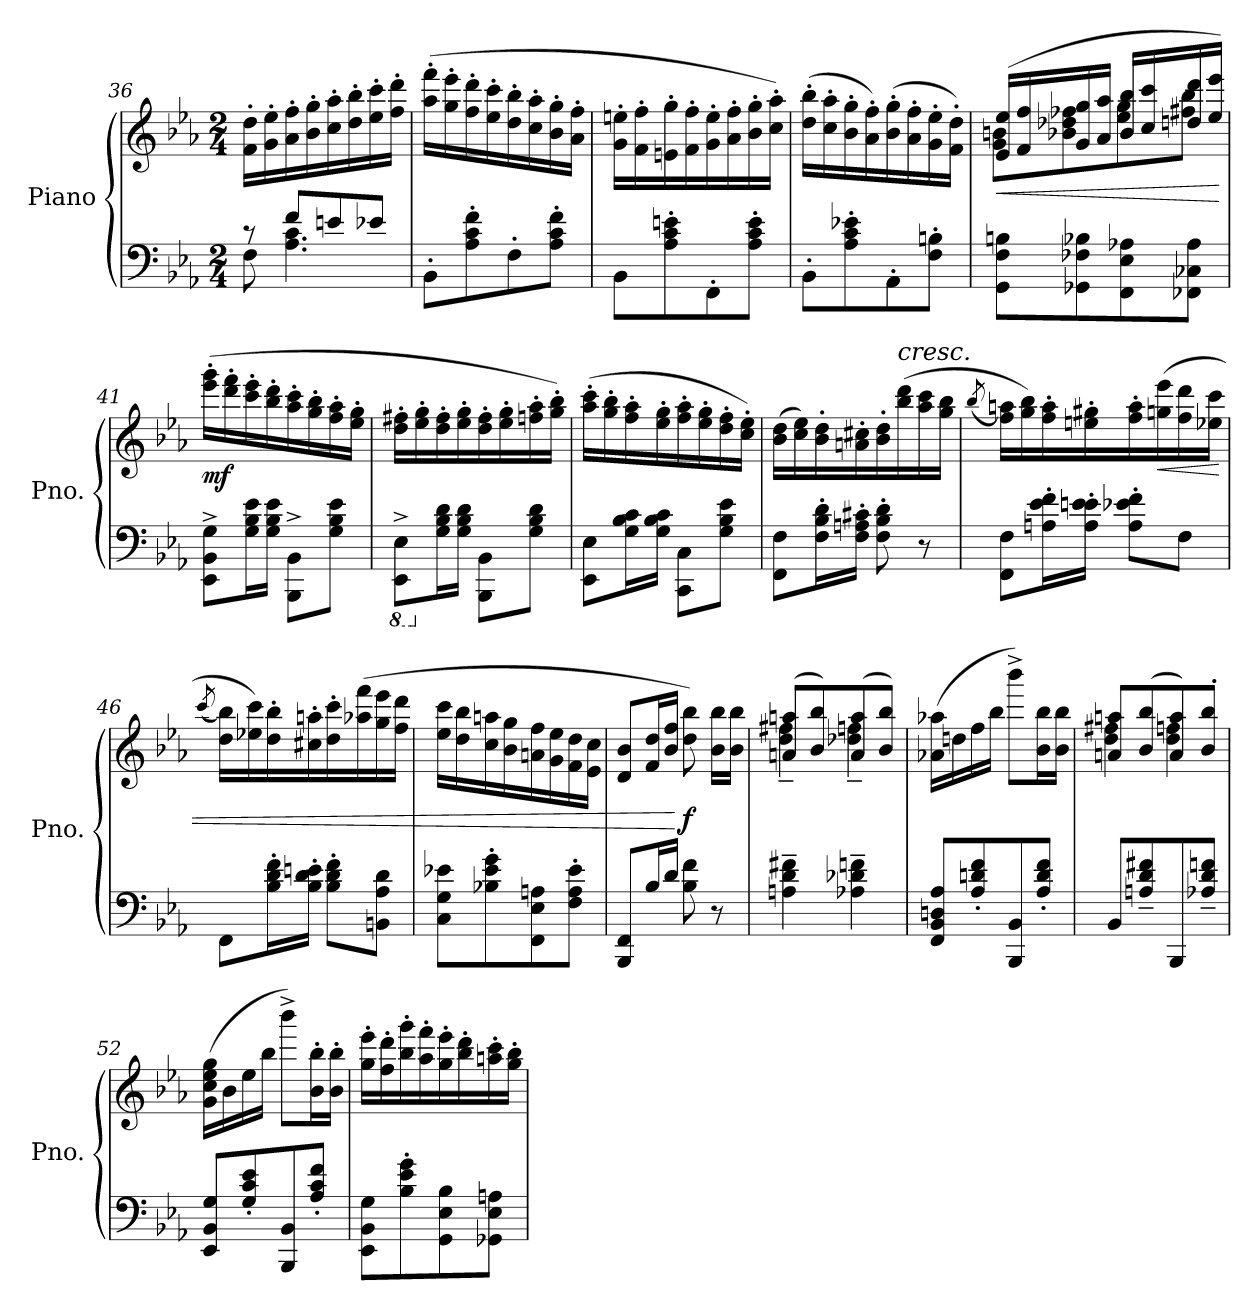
**kern	**kern	**dynam
*part1	*part1	*part1
*staff2	*staff1	*staff1/2
*I"Piano	*	*
*I'Pno.	*	*
*clefF4	*clefG2	*
*k[b-e-a-]	*k[b-e-a-]	*
*M2/4	*M2/4	*
=36	=36	=36
*^	*	*
8rc	8F\	16f\' 16dd\'LL	.
.	.	16g\' 16ee-\'	.
8f/L	4.A-\ 4.c\	16a-\' 16ff\'	.
.	.	16b-\' 16gg\'	.
8en/	.	16cc\' 16aa-\'	.
.	.	16dd\' 16bb-\'	.
8e-X/J	.	16ee-\' 16ccc\'	.
.	.	16ff\' 16ddd\'JJ	.
*v	*v	*	*
!!LO:LB:g=z
=37	=37	=37
8BB-'\L	(>16aa-\' 16fff\'LL	.
.	16gg\' 16eee-\'	.
8A-\' 8c\' 8f\'	16ff\' 16ddd\'	.
.	16ee-\' 16ccc\'	.
8F'\	16dd\' 16bb-\'	.
.	16cc\' 16aa-\'	.
8A-\' 8c\' 8f\'J	16b-\' 16gg\'	.
.	16a-\' 16ff\'JJ	.
=38	=38	=38
8BB-\L	16g\' 16een\'LL	.
.	16f\' 16ff\'	.
8A-\' 8c\' 8en\'	16en\' 16gg\'	.
.	16f\' 16ff\'	.
8FF'\	16g\' 16ee\'	.
.	16a-\' 16ff\'	.
8A-\' 8c\' 8e\'J	16b-\' 16gg\'	.
.	16cc\' 16aa-\'JJ)	.
=39	=39	=39
8BB-'\L	(>16dd\' 16bb-\'LL	.
.	16cc\' 16aa-\'	.
8A-\' 8c\' 8e-X\'	16b-\' 16gg\'	.
.	16a-\' 16ff\')	.
8AA-'\	(>16b-\' 16gg\'	.
.	16a-\' 16ff\'	.
8F\' 8Bn\'J	16g\' 16ee-\'	.
.	16f\' 16dd\'JJ)	.
=40	=40	=40
!	!	!LO:HP:b
*	*^	*
8GG\ 8F\ 8Bn\L	(>16e-/ 16ee-/LL	8g\ 8bn\L	<
.	16f/ 16ff/	.	.
8GG-X\ 8F-X\ 8B-X\	16g/ 16gg/	8b-X\ 8dd-X\ 8ff-X\	.
.	16a-/ 16aa-/JJ	.	.
8FF\ 8E-\ 8A-X\	16b-/ 16bb-/LL	8ee-\ 8gg\	.
.	16cc/ 16ccc/	.	.
8FF-X\ 8C-X\ 8A-\J	16ddn/ 16ddd/	8ff#X\ 8bb-\J	.
.	16ee-/ 16eee-/JJ)	.	.
*	*v	*v	*
.	.	[
!!LO:PB:g=z
=41	=41	=41
!	!	!LO:DY:b
8EE-\^ 8BB-\^ 8G\^L	(>16eee-\' 16ggg\'LL	mf
.	16ddd\' 16fff\'	.
16G\ 16B-\ 16e-\L	16ccc\' 16eee-\'	.
16G\ 16B-\ 16e-\JJ	16bb-\' 16ddd\'	.
8BBB-\^ 8BB-\^L	16aa-\' 16ccc\'	.
.	16gg\' 16bb-\'	.
8G\ 8B-\ 8e-\J	16ff\' 16aa-\'	.
.	16ee-\' 16gg\'JJ	.
=42	=42	=42
*8ba	*	*
8EEE-\^ 8EE-\^L	16dd\' 16ff#X\'LL	.
.	16ee-\' 16gg\'	.
*X8ba	*	*
16G\ 16B-\ 16d\L	16dd\' 16ff#\'	.
16G\ 16B-\ 16d\JJ	16ee-\' 16gg\'	.
8BBB-\ 8BB-\L	16dd\' 16ff#\'	.
.	16ee-\' 16gg\'	.
8G\ 8B-\ 8d\J	16ffn\' 16aa-\'	.
.	16gg\' 16bb-\'JJ)	.
=43	=43	=43
8EE-\ 8E-\L	(>16aa-\' 16ccc\'LL	.
.	16gg\' 16bb-\'	.
16G\ 16B-\ 16c\L	16ff\' 16aa-\'	.
16G\ 16B-\ 16c\JJ	16ee-\' 16gg\'	.
8CC\ 8C\L	16ff\' 16aa-\'	.
.	16ee-\' 16gg\'	.
8G\ 8B-\ 8e-\J	16dd\' 16ff\'	.
.	16cc\' 16ee-\'JJ)	.
=44	=44	=44
8FF\ 8F\L	(>16b-\ 16dd\LL	.
.	16cc\ 16ee-\)	.
16F\' 16B-\' 16d\'L	16b-\' 16dd\'	.
16F\' 16An\' 16c#X\'JJ	16an\' 16cc#X\'	.
8F\' 8B-\' 8d\'	16b-\' 16dd\'	.
!	!LO:TX:a:i:t=cresc.	!
.	(>16bb-\ 16ddd\	.
8r	16aa-\ 16ccc\	.
.	16gg\ 16bb-\JJ	.
!!LO:LB:g=z
=45	=45	=45
.	(>8qbb-/	.
8FF\ 8F\L	16ff\ 16aan\LL)	.
.	16gg\ 16bb-\)	.
16An\' 16e-\' 16f\'L	16ff\' 16aa\'	.
16A\' 16e-\' 16en\'JJ	16een\' 16gg#X\'	.
8A\' 8e-X\' 8f\'L	16ff\' 16aa\'	.
!	!	!LO:HP:b
.	(>16ggn\ 16eee-\	<
8F\J	16ff\ 16ddd\	.
.	16ee-X\ 16ccc\JJ	.
=46	=46	=46
.	(>8qccc/	.
8FF\L	16dd\ 16bb-\LL)	.
.	16ee-X\ 16ccc\)	.
16B-\' 16d\' 16f\'L	16dd\' 16bb-\'	.
16B-\' 16d\' 16en\'JJ	16cc#X\' 16aan\'	.
8B-\' 8d\' 8f\'L	16dd\' 16ccc\'	.
.	(>16aa-X\ 16fff\	.
8BBn\ 8A-\ 8d\J	16gg\ 16eee-\	.
.	16ff\ 16ddd\JJ	.
=47	=47	=47
8C\ 8G\ 8e-X\L	16ee-\ 16ccc\LL	.
.	16dd\ 16bb-\	.
8B-X\' 8e-\' 8g\'	16cc\ 16aan\	.
.	16b-\ 16gg\	.
8FF\ 8E-\ 8An\	16an\ 16ff\	.
.	16g\ 16ee-\	.
8F\' 8A\' 8e-\'J	16f\ 16dd\	.
.	16e-\ 16cc\JJ	.
=48	=48	=48
8BBB-/ 8FF/L	8d/ 8b-/L	.
16B-/L	16f/ 16dd/L	.
16d/JJ	16b-/ 16ff/JJ	.
!	!	!LO:DY:n=1:b
8B-\ 8f\	8dd\ 8bb-\)	[ f
8r	16b-\ 16bb-\LL	.
.	16b-\ 16bb-\JJ	.
!!LO:LB:g=z
=49	=49	=49
*	*^	*
4An\~ 4d\~ 4f#X\~	(>8an/ 8aan/L	4dd\~ 4ff#X\~	.
.	8b-/ 8bb-/)	.	.
4A-X\~ 4d-X\~ 4fn\~	(>8a/ 8aa/	4dd-X\~ 4ffn\~	.
.	8b-/ 8bb-/J)	.	.
*	*v	*v	*
=50	=50	=50
8FF/ 8BB-/ 8Dn/ 8A-/L	(>16a-X\ 16aa-X\LL	.
.	16ddn\	.
8A-/' 8dn/' 8f/'	16ff\	.
.	16bb-\JJ	.
8BBB-/ 8BB-/	8bbb-^\L)	.
8A-/' 8d/' 8f/'J	16b-\ 16bb-\L	.
.	16b-\ 16bb-\JJ	.
=51	=51	=51
*	*^	*
8BB-/L	8an/ 8aan/L	4dd\ 4ff#X\	.
8An/~ 8d/~ 8f#X/~	(>8b-/ 8bb-/	.	.
8BBB-/	8a/ 8aa/)	4dd\ 4ffn\	.
8A-X/~ 8d/~ 8fn/~J	8b-/' 8bb-/'J	.	.
*	*v	*v	*
=52	=52	=52
8EE-/ 8BB-/ 8G/L	(>16g\ 16cc\ 16ee-\ 16gg\LL	.
.	16b-\	.
8G/' 8c/' 8e-/'	16ee-\	.
.	16bb-\JJ	.
8BBB-/ 8BB-/	8bbb-^\L)	.
8A-/' 8c/' 8f/'J	16b-\' 16bb-\'L	.
.	16b-\' 16bb-\'JJ	.
!!LO:LB:g=z
=53	=53	=53
8EE-\ 8BB-\ 8G\L	16gg\' 16eee-\'LL	.
.	16ff\' 16ddd\'	.
8B-\' 8e-\' 8g\'	16bb-\' 16ggg\'	.
.	16aa-\' 16fff\'	.
8GG\ 8E-\ 8B-\	16gg\' 16eee-\'	.
.	16bb-\' 16ddd\'	.
8GG-X\ 8E-\ 8An\J	16aan\' 16ccc\'	.
.	16gg\' 16bb-\'JJ	.
=	=	=
*-	*-	*-
